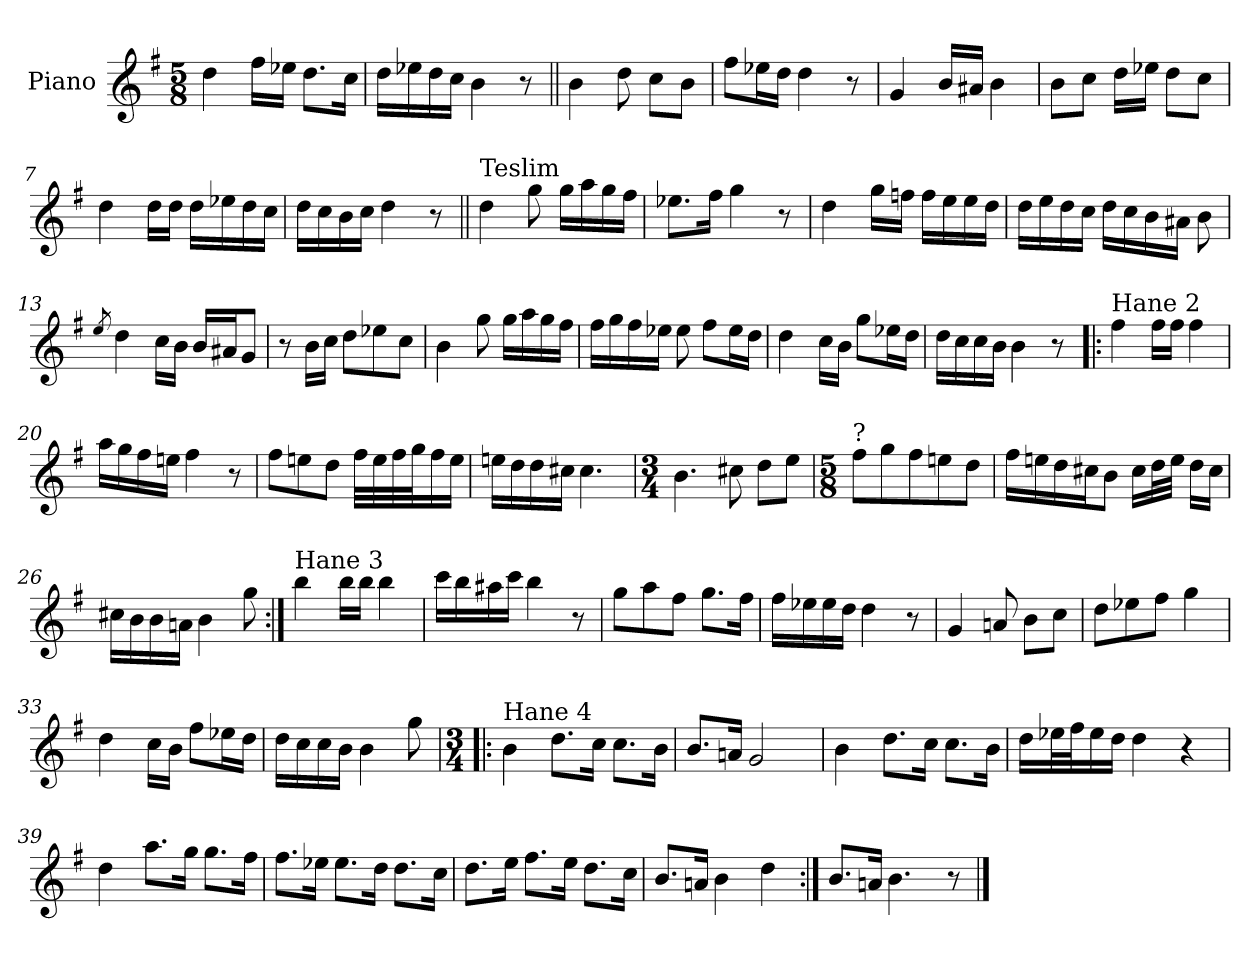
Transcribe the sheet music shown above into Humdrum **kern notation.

**kern
*part1
*staff1
*I"Piano
*I'Pno.
*clefG2
*k[f#]
*M5/8
=1
4dd\
16ff#\LL
16ee-X\JJ
8.dd\L
16cc\Jk
=2
16dd\LL
16ee-X\
16dd\
16cc\JJ
4b\
8r
=3||
4b\
8dd\
8cc\L
8b\J
=4
8ff#\L
16ee-X\L
16dd\JJ
4dd\
8r
=5
4g/
16b/LL
16a#X/JJ
4b\
=6
8b\L
8cc\J
16dd\LL
16ee-X\JJ
8dd\L
8cc\J
!!LO:LB:g=z
=7
4dd\
16dd\LL
16dd\JJ
16dd\LL
16ee-X\
16dd\
16cc\JJ
=8
16dd\LL
16cc\
16b\
16cc\JJ
4dd\
8r
=9||
!LO:TX:a:t=Teslim
4dd\
8gg\
16gg\LL
16aa\
16gg\
16ff#\JJ
=10
8.ee-X\L
16ff#\Jk
4gg\
8r
=11
4dd\
16gg\LL
16ffn\JJ
16ff\LL
16ee\
16ee\
16dd\JJ
=12
16dd\LL
16ee\
16dd\
16cc\JJ
16dd\LL
16cc\
16b\
16a#X\JJ
8b\
!!LO:LB:g=z
=13
8qee/
4dd\
16cc\LL
16b\JJ
16b/LL
16a#X/J
8g/J
=14
8r
16b\LL
16cc\JJ
8dd\L
8ee-X\
8cc\J
=15
4b\
8gg\
16gg\LL
16aa\
16gg\
16ff#\JJ
=16
16ff#\LL
16gg\
16ff#\
16ee-X\JJ
8ee-\
8ff#\L
16ee-\L
16dd\JJ
=17
4dd\
16cc\LL
16b\JJ
8gg\L
16ee-X\L
16dd\JJ
=18
16dd\LL
16cc\
16cc\
16b\JJ
4b\
8r
!!LO:LB:g=z
=19!|:
!LO:TX:a:t=Hane 2
4ff#\
16ff#\LL
16ff#\JJ
4ff#\
=20
16aa\LL
16gg\
16ff#\
16een\JJ
4ff#\
8r
=21
8ff#\L
8een\
8dd\J
32ff#\LLL
32ee\
32ff#\
32gg\J
16ff#\
16ee\JJ
=22
16een\LL
16dd\
16dd\
16cc#X\JJ
4.cc#\
=23
*M3/4
4.b\
8cc#X\
8dd\L
8ee\J
=24
*M5/8
!LO:TX:a:t=?
8ff#\L
8gg\
8ff#\
8een\
8dd\J
!!LO:LB:g=z
=25
16ff#\LL
16een\
16dd\
16cc#X\J
8b\J
16cc#\LL
32dd\L
32ee\JJJ
16dd\LL
16cc#\JJ
=26
16cc#X\LL
16b\
16b\
16an\JJ
4b\
8gg\
=27:|!
!LO:TX:a:t=Hane 3
4bb\
16bb\LL
16bb\JJ
4bb\
=28
16ccc\LL
16bb\
16aa#X\
16ccc\JJ
4bb\
8r
=29
8gg\L
8aa\
8ff#\J
8.gg\L
16ff#\Jk
!!LO:LB:g=z
=30
16ff#\LL
16ee-X\
16ee-\
16dd\JJ
4dd\
8r
=31
4g/
8an/
8b\L
8cc\J
=32
8dd\L
8ee-X\
8ff#\J
4gg\
=33
4dd\
16cc\LL
16b\JJ
8ff#\L
16ee-X\L
16dd\JJ
=34
16dd\LL
16cc\
16cc\
16b\JJ
4b\
8gg\
=35!|:
*M3/4
!LO:TX:a:t=Hane 4
4b\
8.dd\L
16cc\Jk
8.cc\L
16b\Jk
=36
8.b/L
16an/Jk
2g/
!!LO:LB:g=z
=37
4b\
8.dd\L
16cc\Jk
8.cc\L
16b\Jk
=38
16dd\LL
32ee-X\L
32ff#\J
16ee-\
16dd\JJ
4dd\
4r
=39
4dd\
8.aa\L
16gg\Jk
8.gg\L
16ff#\Jk
=40
8.ff#\L
16ee-X\Jk
8.ee-\L
16dd\Jk
8.dd\L
16cc\Jk
=41
8.dd\L
16ee\Jk
8.ff#\L
16ee\Jk
8.dd\L
16cc\Jk
=42
8.b/L
16an/Jk
4b\
4dd\
!!LO:LB:g=z
=43:|!
8.b/L
16an/Jk
4.b\
8r
==
*-
